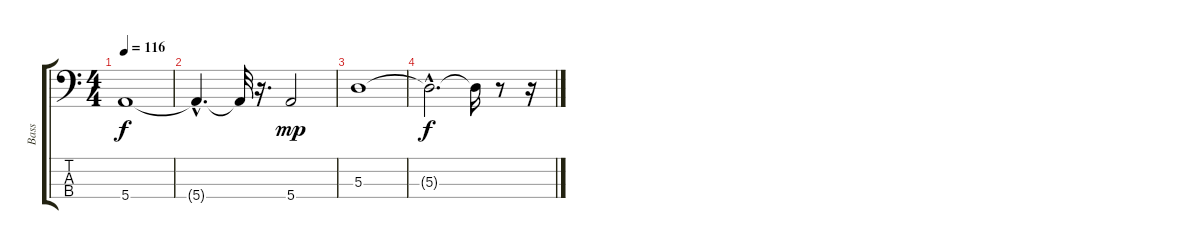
\track ("Bass" "Bass") {instrument electricbassfinger}
\staff {score tabs}
\tuning (G2 D2 A1 E1) {hide}
\ts (4 4)
\tempo 116
\clef f4
\ks c
5.4{t}.1{dy f} |
5.4{hac t}.4{d} 5.4{t}.32 r.16{d} 5.4.2{dy mp} |
5.3.1 |
5.3{hac t}.2{d dy f} 5.3{t}.16 r.8 r.16
